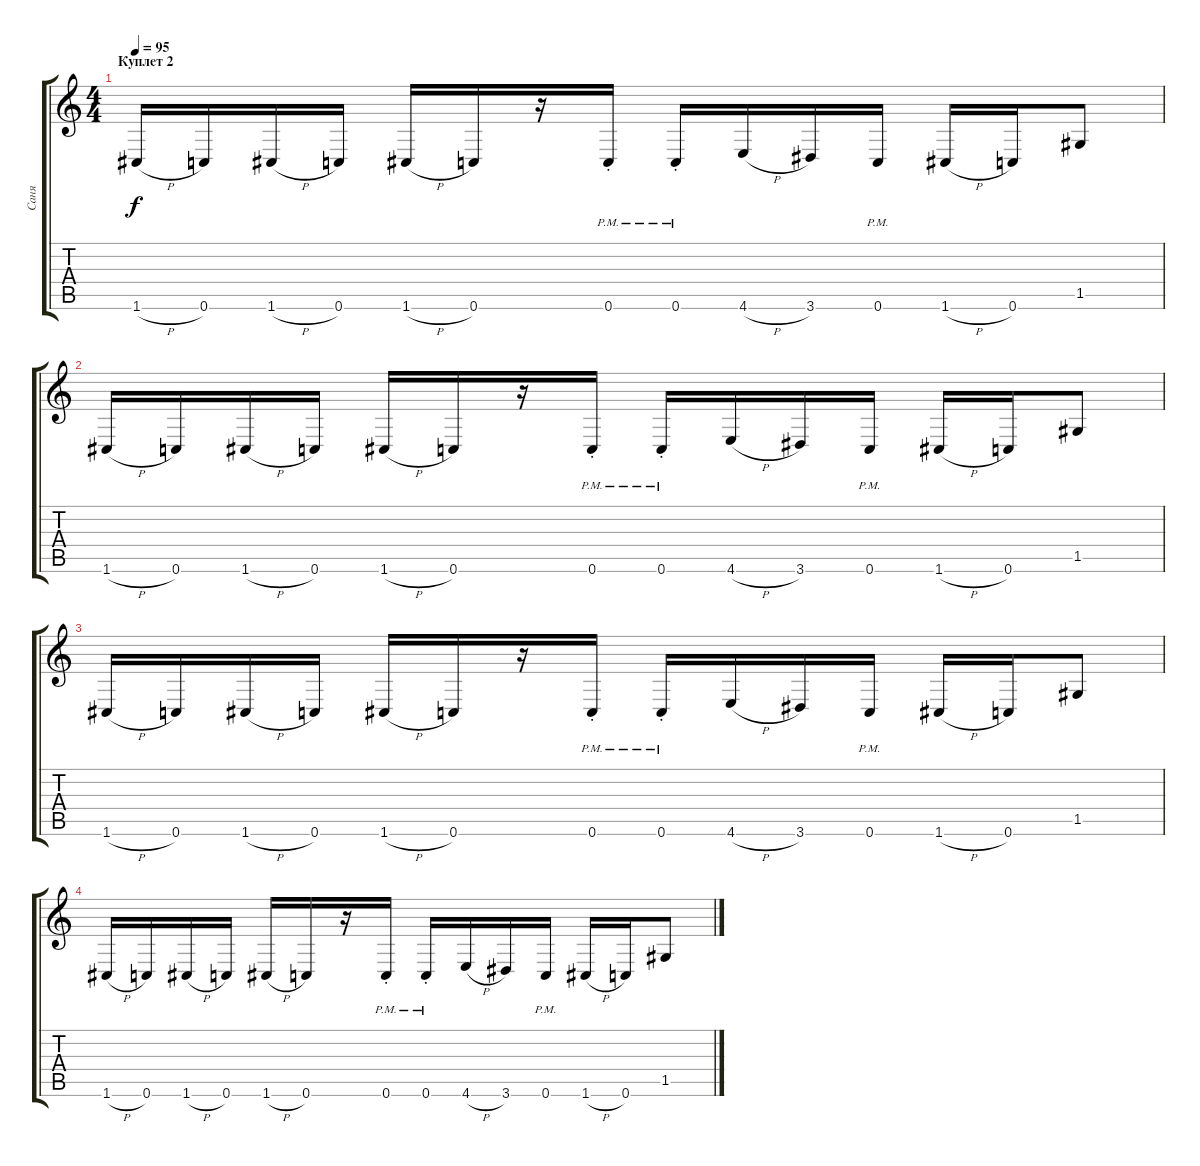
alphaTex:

\track ("Саня" "Саня") {instrument overdrivenguitar}
\staff {score tabs}
\tuning (D4 A3 F3 C3 G2 C2) {hide}
\ts (4 4)
\section ("" "Куплет 2")
\tempo 95
\clef g2
\ks c
1.6{h}.16{dy f} 0.6.16 1.6{h}.16 0.6.16 1.6{h}.16 0.6.16 r.16 0.6{pm st}.16 0.6{pm st}.16 4.6{h}.16 3.6.16 0.6{pm}.16 1.6{h}.16 0.6.16 1.5.8 |
1.6{h}.16 0.6.16 1.6{h}.16 0.6.16 1.6{h}.16 0.6.16 r.16 0.6{pm st}.16 0.6{pm st}.16 4.6{h}.16 3.6.16 0.6{pm}.16 1.6{h}.16 0.6.16 1.5.8 |
1.6{h}.16 0.6.16 1.6{h}.16 0.6.16 1.6{h}.16 0.6.16 r.16 0.6{pm st}.16 0.6{pm st}.16 4.6{h}.16 3.6.16 0.6{pm}.16 1.6{h}.16 0.6.16 1.5.8 |
1.6{h}.16 0.6.16 1.6{h}.16 0.6.16 1.6{h}.16 0.6.16 r.16 0.6{pm st}.16 0.6{pm st}.16 4.6{h}.16 3.6.16 0.6{pm}.16 1.6{h}.16 0.6.16 1.5.8
